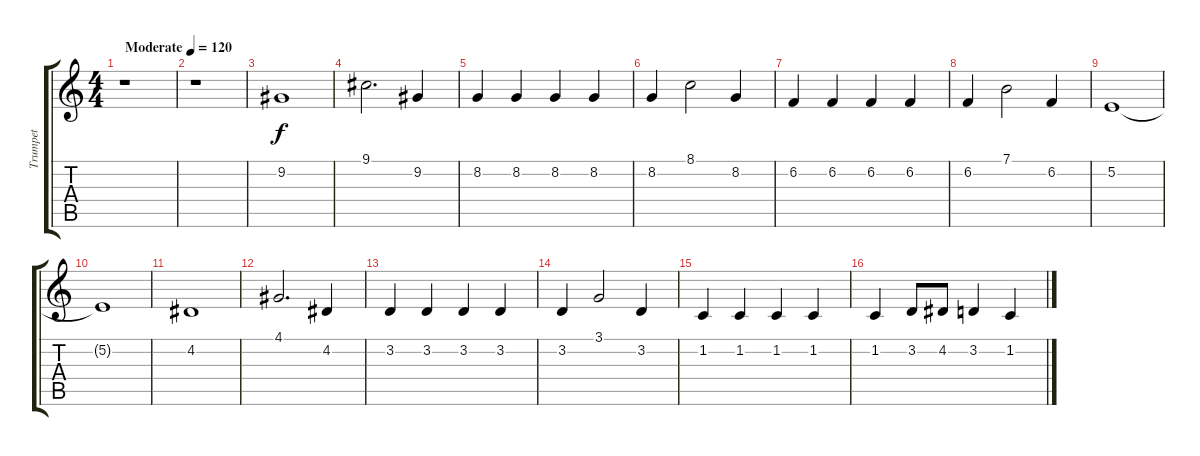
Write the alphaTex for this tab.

\track ("Trumpet" "Trumpet") {instrument trumpet}
\staff {score tabs}
\tuning (E4 B3 G3 D3 A2 E2) {hide}
\ts (4 4)
\tempo (120 "Moderate")
\clef g2
\ks c
r.1{dy f instrument trumpet} |
r.1 |
9.2.1 |
9.1.2{d} 9.2.4 |
8.2.4 8.2.4 8.2.4 8.2.4 |
8.2.4 8.1.2 8.2.4 |
6.2.4 6.2.4 6.2.4 6.2.4 |
6.2.4 7.1.2 6.2.4 |
5.2.1 |
5.2{t}.1 |
4.2.1 |
4.1.2{d} 4.2.4 |
3.2.4 3.2.4 3.2.4 3.2.4 |
3.2.4 3.1.2 3.2.4 |
1.2.4 1.2.4 1.2.4 1.2.4 |
1.2.4 3.2.8 4.2.8 3.2.4 1.2.4
